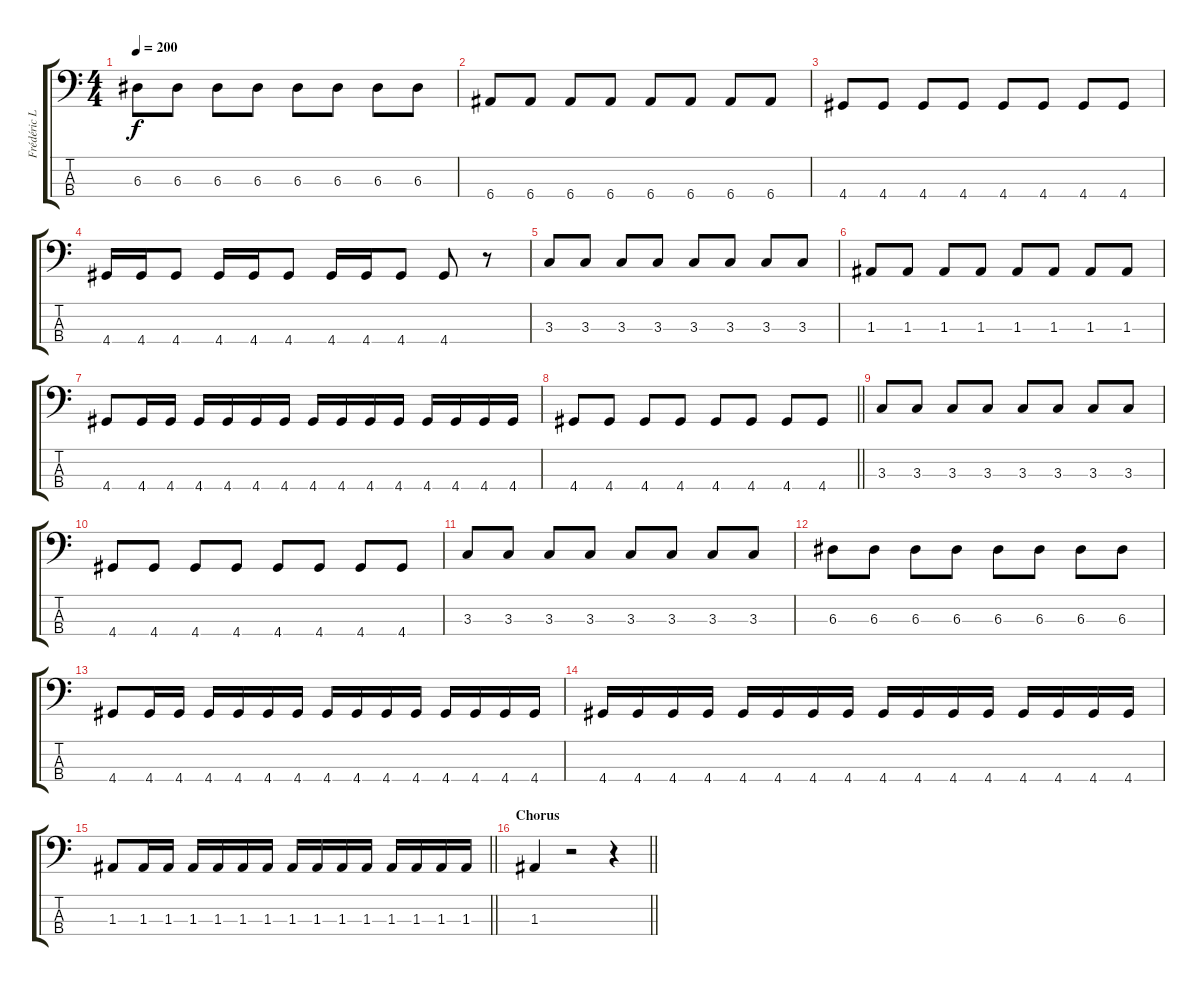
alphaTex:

\track ("Frédéric Leclercq (Bass)" "Frédéric L") {instrument electricbassfinger}
\staff {score tabs}
\tuning (G2 D2 A1 E1) {hide}
\ts (4 4)
\tempo 200
\clef f4
\ks aminor
6.3.8{dy f} 6.3.8 6.3.8 6.3.8 6.3.8 6.3.8 6.3.8 6.3.8 |
6.4.8 6.4.8 6.4.8 6.4.8 6.4.8 6.4.8 6.4.8 6.4.8 |
4.4.8 4.4.8 4.4.8 4.4.8 4.4.8 4.4.8 4.4.8 4.4.8 |
4.4.16 4.4.16 4.4.8 4.4.16 4.4.16 4.4.8 4.4.16 4.4.16 4.4.8 4.4.8 r.8 |
3.3.8 3.3.8 3.3.8 3.3.8 3.3.8 3.3.8 3.3.8 3.3.8 |
1.3.8 1.3.8 1.3.8 1.3.8 1.3.8 1.3.8 1.3.8 1.3.8 |
4.4.8 4.4.16 4.4.16 4.4.16 4.4.16 4.4.16 4.4.16 4.4.16 4.4.16 4.4.16 4.4.16 4.4.16 4.4.16 4.4.16 4.4.16 |
\barLineRight lightlight
4.4.8 4.4.8 4.4.8 4.4.8 4.4.8 4.4.8 4.4.8 4.4.8 |
3.3.8 3.3.8 3.3.8 3.3.8 3.3.8 3.3.8 3.3.8 3.3.8 |
4.4.8 4.4.8 4.4.8 4.4.8 4.4.8 4.4.8 4.4.8 4.4.8 |
3.3.8 3.3.8 3.3.8 3.3.8 3.3.8 3.3.8 3.3.8 3.3.8 |
6.3.8 6.3.8 6.3.8 6.3.8 6.3.8 6.3.8 6.3.8 6.3.8 |
4.4.8 4.4.16 4.4.16 4.4.16 4.4.16 4.4.16 4.4.16 4.4.16 4.4.16 4.4.16 4.4.16 4.4.16 4.4.16 4.4.16 4.4.16 |
4.4.16 4.4.16 4.4.16 4.4.16 4.4.16 4.4.16 4.4.16 4.4.16 4.4.16 4.4.16 4.4.16 4.4.16 4.4.16 4.4.16 4.4.16 4.4.16 |
\barLineRight lightlight
1.3.8 1.3.16 1.3.16 1.3.16 1.3.16 1.3.16 1.3.16 1.3.16 1.3.16 1.3.16 1.3.16 1.3.16 1.3.16 1.3.16 1.3.16 |
\section ("" "Chorus")
\barLineRight lightlight
1.3.4 r.2 r.4
